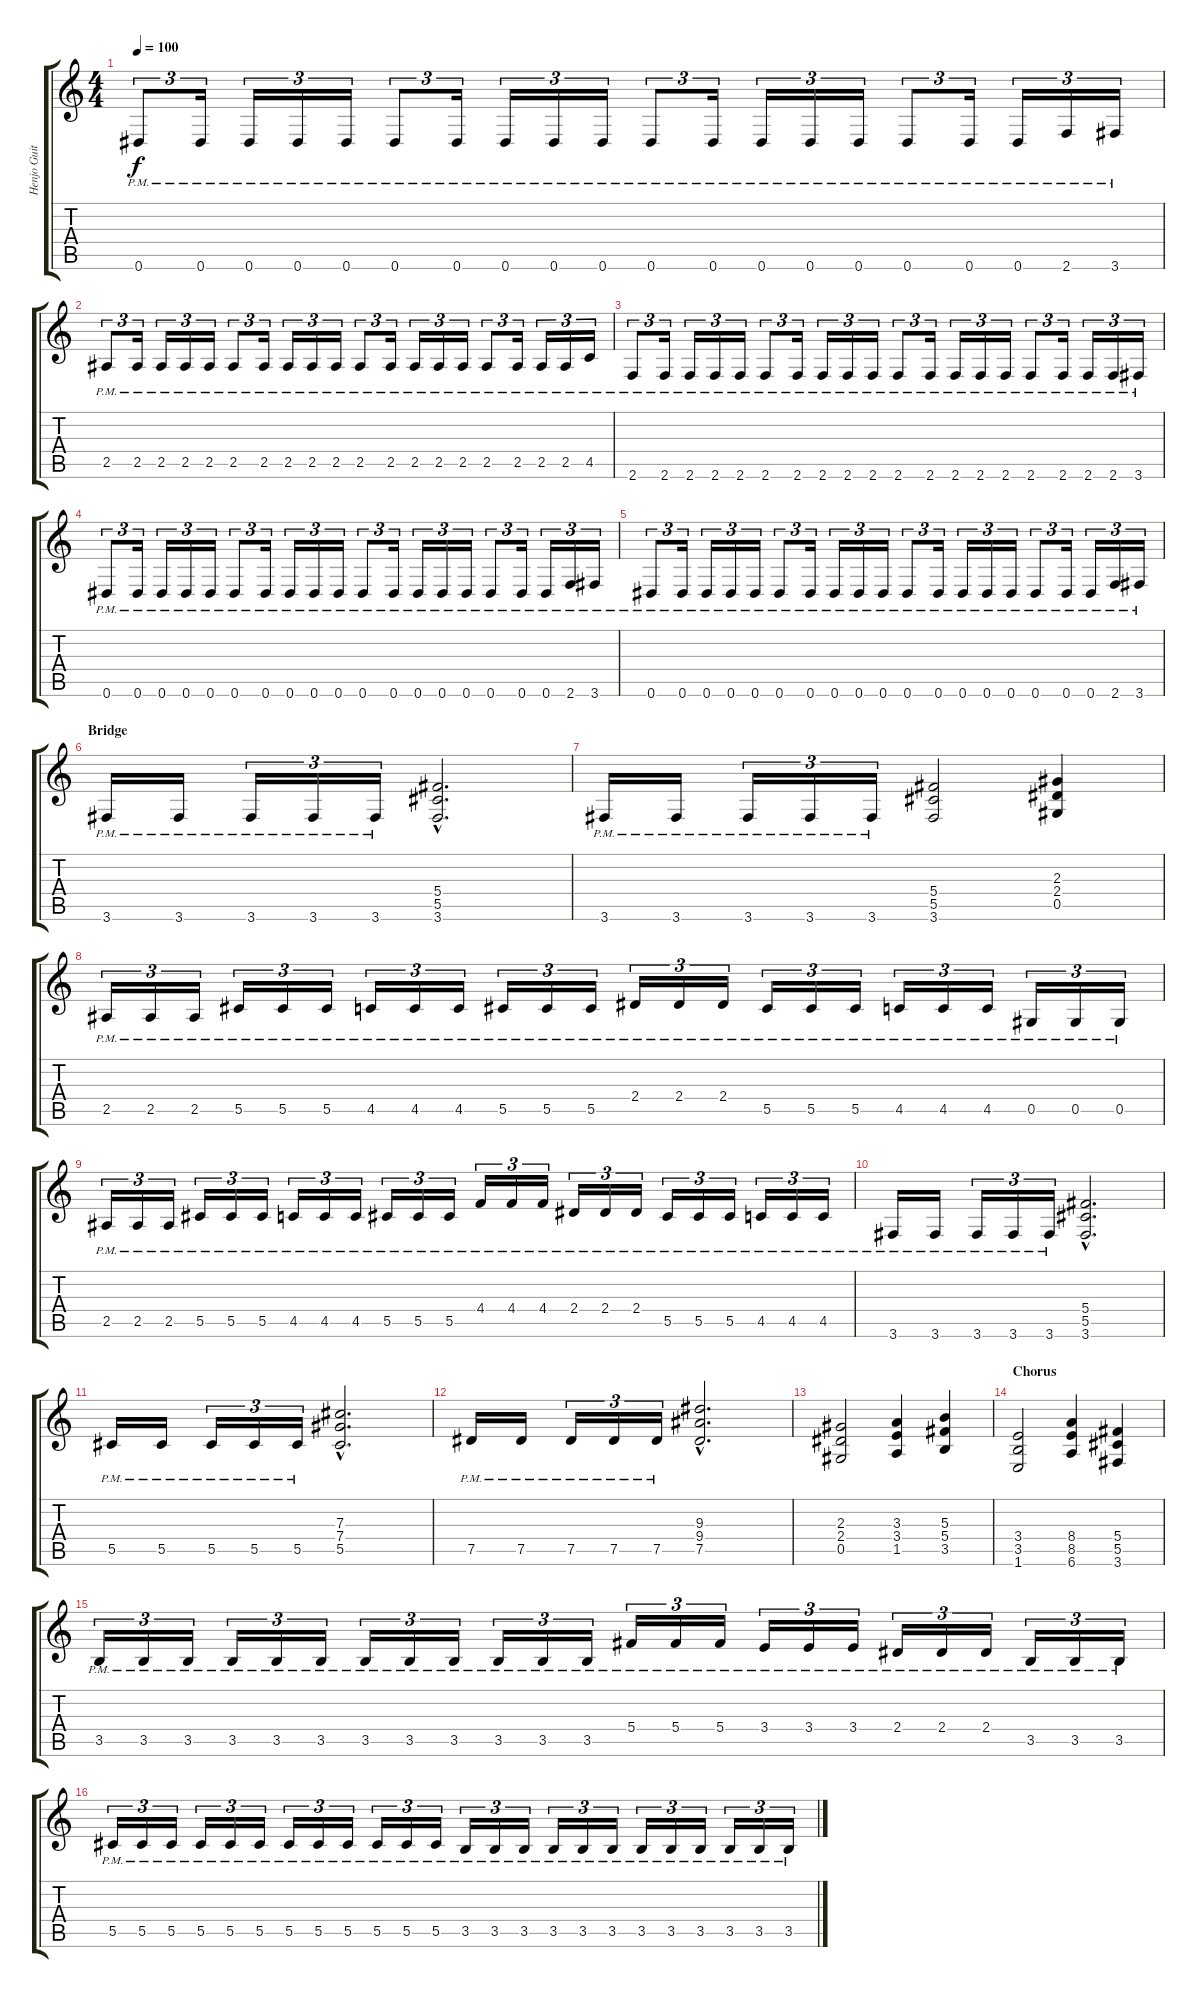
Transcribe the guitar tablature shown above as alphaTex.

\track ("Henjo Guitar" "Henjo Guit") {instrument distortionguitar}
\staff {score tabs}
\tuning (Eb4 Bb3 Gb3 Db3 Ab2 Eb2) {hide}
\ts (4 4)
\tempo 100
\clef g2
\ks c
0.6{pm}.8{tu (3 2) dy f} 0.6{pm}.16{tu (3 2)} 0.6{pm}.16{tu (3 2)} 0.6{pm}.16{tu (3 2)} 0.6{pm}.16{tu (3 2)} 0.6{pm}.8{tu (3 2)} 0.6{pm}.16{tu (3 2)} 0.6{pm}.16{tu (3 2)} 0.6{pm}.16{tu (3 2)} 0.6{pm}.16{tu (3 2)} 0.6{pm}.8{tu (3 2)} 0.6{pm}.16{tu (3 2)} 0.6{pm}.16{tu (3 2)} 0.6{pm}.16{tu (3 2)} 0.6{pm}.16{tu (3 2)} 0.6{pm}.8{tu (3 2)} 0.6{pm}.16{tu (3 2)} 0.6{pm}.16{tu (3 2)} 2.6{pm}.16{tu (3 2)} 3.6{pm}.16{tu (3 2)} |
2.5{pm}.8{tu (3 2)} 2.5{pm}.16{tu (3 2)} 2.5{pm}.16{tu (3 2)} 2.5{pm}.16{tu (3 2)} 2.5{pm}.16{tu (3 2)} 2.5{pm}.8{tu (3 2)} 2.5{pm}.16{tu (3 2)} 2.5{pm}.16{tu (3 2)} 2.5{pm}.16{tu (3 2)} 2.5{pm}.16{tu (3 2)} 2.5{pm}.8{tu (3 2)} 2.5{pm}.16{tu (3 2)} 2.5{pm}.16{tu (3 2)} 2.5{pm}.16{tu (3 2)} 2.5{pm}.16{tu (3 2)} 2.5{pm}.8{tu (3 2)} 2.5{pm}.16{tu (3 2)} 2.5{pm}.16{tu (3 2)} 2.5{pm}.16{tu (3 2)} 4.5{pm}.16{tu (3 2)} |
2.6{pm}.8{tu (3 2)} 2.6{pm}.16{tu (3 2)} 2.6{pm}.16{tu (3 2)} 2.6{pm}.16{tu (3 2)} 2.6{pm}.16{tu (3 2)} 2.6{pm}.8{tu (3 2)} 2.6{pm}.16{tu (3 2)} 2.6{pm}.16{tu (3 2)} 2.6{pm}.16{tu (3 2)} 2.6{pm}.16{tu (3 2)} 2.6{pm}.8{tu (3 2)} 2.6{pm}.16{tu (3 2)} 2.6{pm}.16{tu (3 2)} 2.6{pm}.16{tu (3 2)} 2.6{pm}.16{tu (3 2)} 2.6{pm}.8{tu (3 2)} 2.6{pm}.16{tu (3 2)} 2.6{pm}.16{tu (3 2)} 2.6{pm}.16{tu (3 2)} 3.6{pm}.16{tu (3 2)} |
0.6{pm}.8{tu (3 2)} 0.6{pm}.16{tu (3 2)} 0.6{pm}.16{tu (3 2)} 0.6{pm}.16{tu (3 2)} 0.6{pm}.16{tu (3 2)} 0.6{pm}.8{tu (3 2)} 0.6{pm}.16{tu (3 2)} 0.6{pm}.16{tu (3 2)} 0.6{pm}.16{tu (3 2)} 0.6{pm}.16{tu (3 2)} 0.6{pm}.8{tu (3 2)} 0.6{pm}.16{tu (3 2)} 0.6{pm}.16{tu (3 2)} 0.6{pm}.16{tu (3 2)} 0.6{pm}.16{tu (3 2)} 0.6{pm}.8{tu (3 2)} 0.6{pm}.16{tu (3 2)} 0.6{pm}.16{tu (3 2)} 2.6{pm}.16{tu (3 2)} 3.6{pm}.16{tu (3 2)} |
0.6{pm}.8{tu (3 2)} 0.6{pm}.16{tu (3 2)} 0.6{pm}.16{tu (3 2)} 0.6{pm}.16{tu (3 2)} 0.6{pm}.16{tu (3 2)} 0.6{pm}.8{tu (3 2)} 0.6{pm}.16{tu (3 2)} 0.6{pm}.16{tu (3 2)} 0.6{pm}.16{tu (3 2)} 0.6{pm}.16{tu (3 2)} 0.6{pm}.8{tu (3 2)} 0.6{pm}.16{tu (3 2)} 0.6{pm}.16{tu (3 2)} 0.6{pm}.16{tu (3 2)} 0.6{pm}.16{tu (3 2)} 0.6{pm}.8{tu (3 2)} 0.6{pm}.16{tu (3 2)} 0.6{pm}.16{tu (3 2)} 2.6{pm}.16{tu (3 2)} 3.6{pm}.16{tu (3 2)} |
\section ("" "Bridge")
3.6{pm}.16 3.6{pm}.16 3.6{pm}.16{tu (3 2)} 3.6{pm}.16{tu (3 2)} 3.6{pm}.16{tu (3 2)} (5.4{hac} 5.5{hac} 3.6{hac}).2{d} |
3.6{pm}.16 3.6{pm}.16 3.6{pm}.16{tu (3 2)} 3.6{pm}.16{tu (3 2)} 3.6{pm}.16{tu (3 2)} (5.4 5.5 3.6).2 (2.3 2.4 0.5).4 |
2.5{pm}.16{tu (3 2)} 2.5{pm}.16{tu (3 2)} 2.5{pm}.16{tu (3 2)} 5.5{pm}.16{tu (3 2)} 5.5{pm}.16{tu (3 2)} 5.5{pm}.16{tu (3 2)} 4.5{pm}.16{tu (3 2)} 4.5{pm}.16{tu (3 2)} 4.5{pm}.16{tu (3 2)} 5.5{pm}.16{tu (3 2)} 5.5{pm}.16{tu (3 2)} 5.5{pm}.16{tu (3 2)} 2.4{pm}.16{tu (3 2)} 2.4{pm}.16{tu (3 2)} 2.4{pm}.16{tu (3 2)} 5.5{pm}.16{tu (3 2)} 5.5{pm}.16{tu (3 2)} 5.5{pm}.16{tu (3 2)} 4.5{pm}.16{tu (3 2)} 4.5{pm}.16{tu (3 2)} 4.5{pm}.16{tu (3 2)} 0.5{pm}.16{tu (3 2)} 0.5{pm}.16{tu (3 2)} 0.5{pm}.16{tu (3 2)} |
2.5{pm}.16{tu (3 2)} 2.5{pm}.16{tu (3 2)} 2.5{pm}.16{tu (3 2)} 5.5{pm}.16{tu (3 2)} 5.5{pm}.16{tu (3 2)} 5.5{pm}.16{tu (3 2)} 4.5{pm}.16{tu (3 2)} 4.5{pm}.16{tu (3 2)} 4.5{pm}.16{tu (3 2)} 5.5{pm}.16{tu (3 2)} 5.5{pm}.16{tu (3 2)} 5.5{pm}.16{tu (3 2)} 4.4{pm}.16{tu (3 2)} 4.4{pm}.16{tu (3 2)} 4.4{pm}.16{tu (3 2)} 2.4{pm}.16{tu (3 2)} 2.4{pm}.16{tu (3 2)} 2.4{pm}.16{tu (3 2)} 5.5{pm}.16{tu (3 2)} 5.5{pm}.16{tu (3 2)} 5.5{pm}.16{tu (3 2)} 4.5{pm}.16{tu (3 2)} 4.5{pm}.16{tu (3 2)} 4.5{pm}.16{tu (3 2)} |
3.6{pm}.16 3.6{pm}.16 3.6{pm}.16{tu (3 2)} 3.6{pm}.16{tu (3 2)} 3.6{pm}.16{tu (3 2)} (5.4{hac} 5.5{hac} 3.6{hac}).2{d} |
5.5{pm}.16 5.5{pm}.16 5.5{pm}.16{tu (3 2)} 5.5{pm}.16{tu (3 2)} 5.5{pm}.16{tu (3 2)} (7.3{hac} 7.4{hac} 5.5{hac}).2{d} |
7.5{pm}.16 7.5{pm}.16 7.5{pm}.16{tu (3 2)} 7.5{pm}.16{tu (3 2)} 7.5{pm}.16{tu (3 2)} (9.3{hac} 9.4{hac} 7.5{hac}).2{d} |
(2.3 2.4 0.5).2 (3.3 3.4 1.5).4 (5.3 5.4 3.5).4 |
\section ("" "Chorus")
(3.4 3.5 1.6).2 (8.4 8.5 6.6).4 (5.4 5.5 3.6).4 |
3.5{pm}.16{tu (3 2)} 3.5{pm}.16{tu (3 2)} 3.5{pm}.16{tu (3 2)} 3.5{pm}.16{tu (3 2)} 3.5{pm}.16{tu (3 2)} 3.5{pm}.16{tu (3 2)} 3.5{pm}.16{tu (3 2)} 3.5{pm}.16{tu (3 2)} 3.5{pm}.16{tu (3 2)} 3.5{pm}.16{tu (3 2)} 3.5{pm}.16{tu (3 2)} 3.5{pm}.16{tu (3 2)} 5.4{pm}.16{tu (3 2)} 5.4{pm}.16{tu (3 2)} 5.4{pm}.16{tu (3 2)} 3.4{pm}.16{tu (3 2)} 3.4{pm}.16{tu (3 2)} 3.4{pm}.16{tu (3 2)} 2.4{pm}.16{tu (3 2)} 2.4{pm}.16{tu (3 2)} 2.4{pm}.16{tu (3 2)} 3.5{pm}.16{tu (3 2)} 3.5{pm}.16{tu (3 2)} 3.5{pm}.16{tu (3 2)} |
5.5{pm}.16{tu (3 2)} 5.5{pm}.16{tu (3 2)} 5.5{pm}.16{tu (3 2)} 5.5{pm}.16{tu (3 2)} 5.5{pm}.16{tu (3 2)} 5.5{pm}.16{tu (3 2)} 5.5{pm}.16{tu (3 2)} 5.5{pm}.16{tu (3 2)} 5.5{pm}.16{tu (3 2)} 5.5{pm}.16{tu (3 2)} 5.5{pm}.16{tu (3 2)} 5.5{pm}.16{tu (3 2)} 3.5{pm}.16{tu (3 2)} 3.5{pm}.16{tu (3 2)} 3.5{pm}.16{tu (3 2)} 3.5{pm}.16{tu (3 2)} 3.5{pm}.16{tu (3 2)} 3.5{pm}.16{tu (3 2)} 3.5{pm}.16{tu (3 2)} 3.5{pm}.16{tu (3 2)} 3.5{pm}.16{tu (3 2)} 3.5{pm}.16{tu (3 2)} 3.5{pm}.16{tu (3 2)} 3.5{pm}.16{tu (3 2)}
